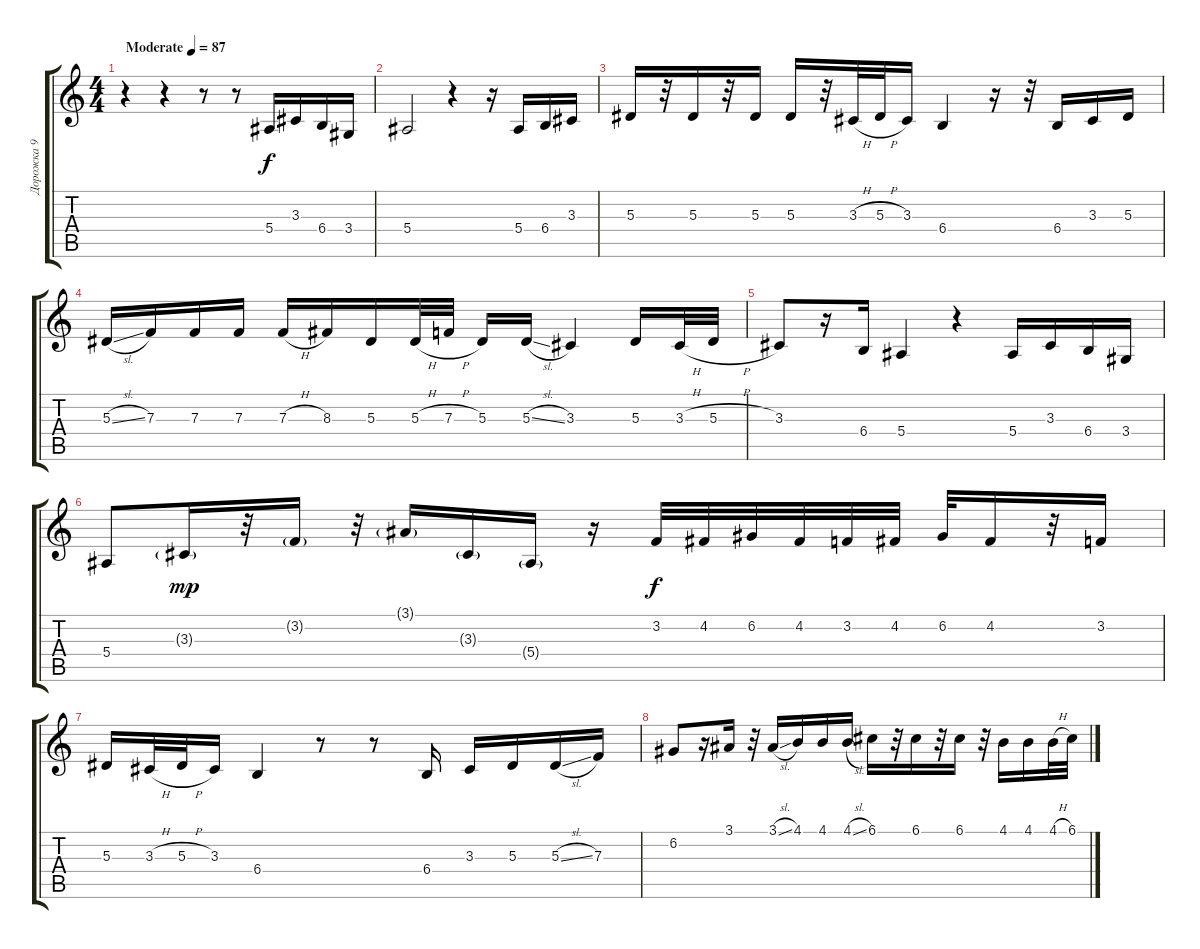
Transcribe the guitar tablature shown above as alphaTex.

\track ("Дорожка 9" "Дорожка 9") {solo instrument pad1newage}
\staff {score tabs}
\tuning (G4 D4 Bb3 F3 C3 G2) {hide}
\ts (4 4)
\tempo (87 "Moderate")
\clef g2
\ks c
r.4{dy f instrument pad1newage} r.4 r.8 r.8 5.4.16 3.3.16 6.4.16 3.4.16 |
5.4.2 r.4 r.16 5.4.16 6.4.16 3.3.16 |
5.3.16 r.32 5.3.16 r.32 5.3.16 5.3.16 r.32 3.3{h}.32 5.3{h}.32 3.3.16 6.4.4 r.16 r.32 6.4.16 3.3.16 5.3.16 |
5.3{sl}.16 7.3.16 7.3.16 7.3.16 7.3{h}.16 8.3.16 5.3.16 5.3{h}.32 7.3{h}.32 5.3.16 5.3{sl}.16 3.3.4 5.3.16 3.3{h}.32 5.3{h}.32 |
3.3.8 r.16 6.4.16 5.4.4 r.4 5.4.16 3.3.16 6.4.16 3.4.16 |
5.4.8 3.3{g}.16{dy mp} r.32 3.2{g}.16 r.32 3.1{g}.16 3.3{g}.16 5.4{g}.16 r.16 3.2.32{dy f} 4.2.32 6.2.32 4.2.32 3.2.32 4.2.32 6.2.32 4.2.16 r.32 3.2.16 |
5.3.16 3.3{h}.32 5.3{h}.32 3.3.16 6.4.4 r.8 r.8 6.4.16 3.3.16 5.3.16 5.3{sl}.16 7.3.16 |
6.2.8 r.16 3.1.16 r.32 3.1{sl}.16 4.1.16 4.1.16 4.1{sl}.16 6.1.16 r.32 6.1.16 r.32 6.1.16 r.32 4.1.16 4.1.16 4.1{h}.32 6.1{h}.32
